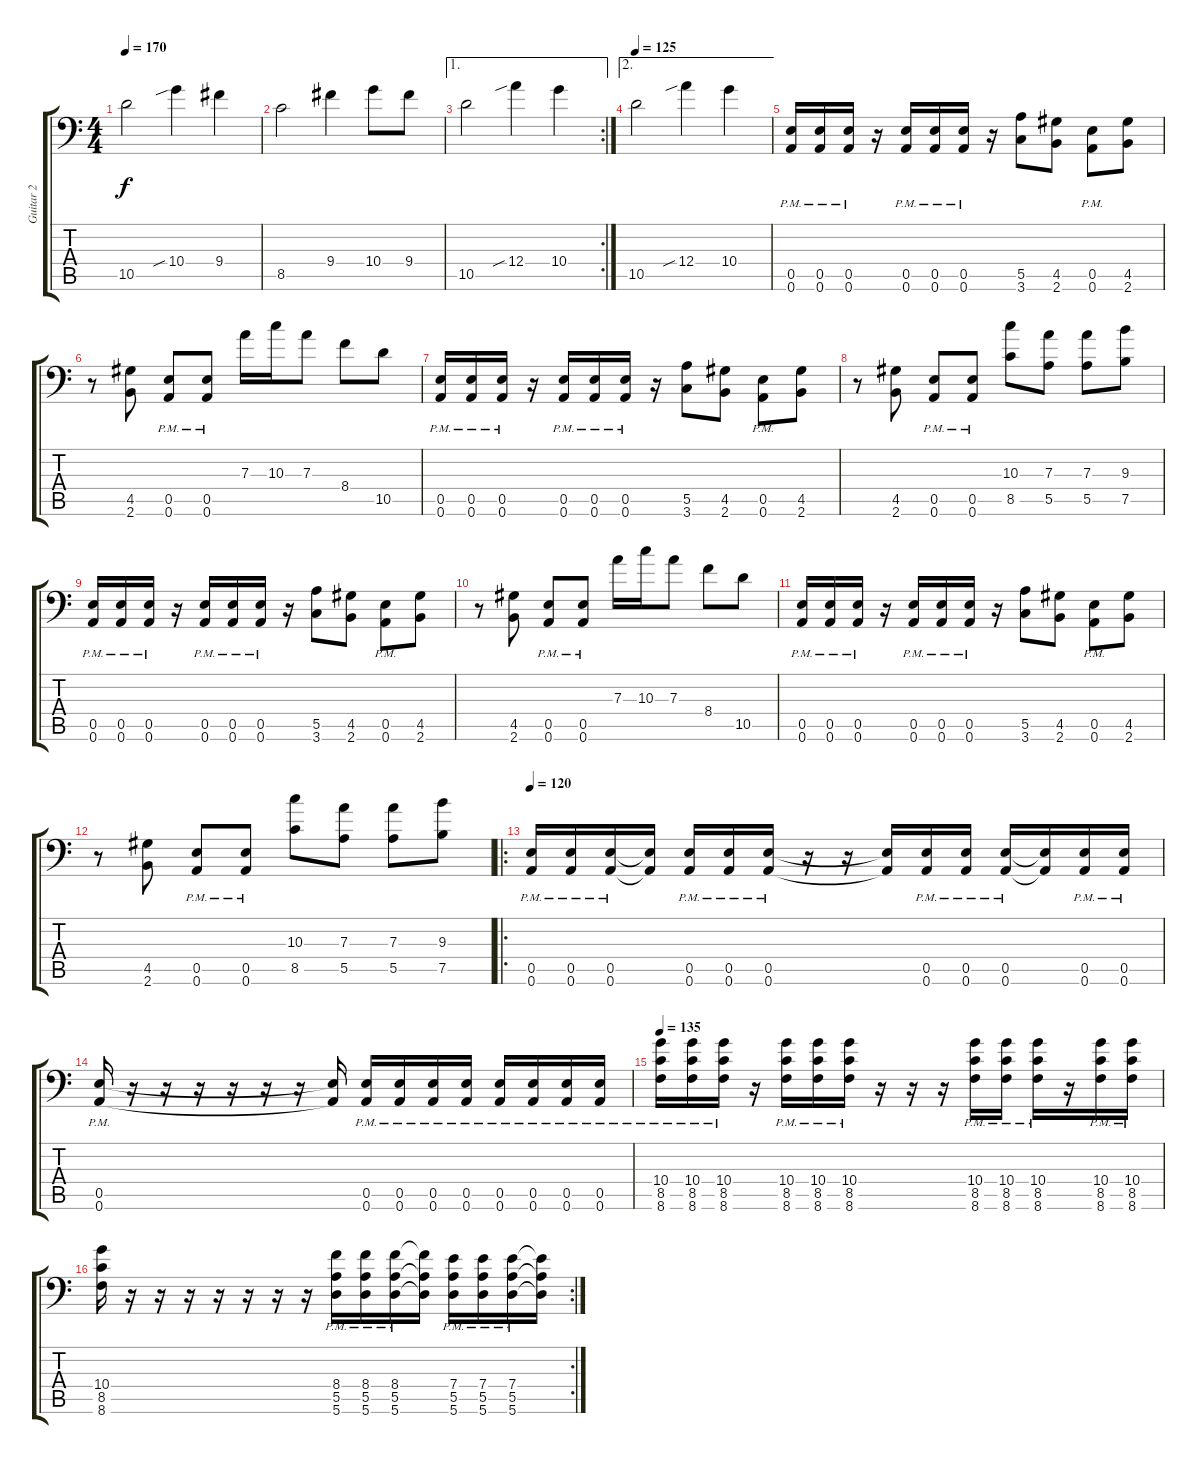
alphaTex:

\track ("Guitar 2" "Guitar 2") {instrument distortionguitar}
\staff {score tabs}
\tuning (B3 Gb3 D3 A2 E2 A1) {hide}
\ts (4 4)
\tempo 170
\clef f4
\ks c
10.5.2{dy f} 10.4{sib}.4 9.4.4 |
8.5.2 9.4.4 10.4.8 9.4.8 |
\ae 1
\rc 2
10.5.2 12.4{sib}.4 10.4.4 |
\ae 2
\tempo 125
10.5.2 12.4{sib}.4 10.4.4 |
(0.5{pm} 0.6{pm}).16 (0.5{pm} 0.6{pm}).16 (0.5{pm} 0.6{pm}).16 r.16 (0.5{pm} 0.6{pm}).16 (0.5{pm} 0.6{pm}).16 (0.5{pm} 0.6{pm}).16 r.16 (5.5 3.6).8 (4.5 2.6).8 (0.5{pm} 0.6{pm}).8 (4.5 2.6).8 |
r.8 (4.5 2.6).8 (0.5{pm} 0.6{pm}).8 (0.5{pm} 0.6{pm}).8 7.3.16 10.3.16 7.3.8 8.4.8 10.5.8 |
(0.5{pm} 0.6{pm}).16 (0.5{pm} 0.6{pm}).16 (0.5{pm} 0.6{pm}).16 r.16 (0.5{pm} 0.6{pm}).16 (0.5{pm} 0.6{pm}).16 (0.5{pm} 0.6{pm}).16 r.16 (5.5 3.6).8 (4.5 2.6).8 (0.5{pm} 0.6{pm}).8 (4.5 2.6).8 |
r.8 (4.5 2.6).8 (0.5{pm} 0.6{pm}).8 (0.5{pm} 0.6{pm}).8 (10.3 8.5).8 (7.3 5.5).8 (7.3 5.5).8 (9.3 7.5).8 |
(0.5{pm} 0.6{pm}).16 (0.5{pm} 0.6{pm}).16 (0.5{pm} 0.6{pm}).16 r.16 (0.5{pm} 0.6{pm}).16 (0.5{pm} 0.6{pm}).16 (0.5{pm} 0.6{pm}).16 r.16 (5.5 3.6).8 (4.5 2.6).8 (0.5{pm} 0.6{pm}).8 (4.5 2.6).8 |
r.8 (4.5 2.6).8 (0.5{pm} 0.6{pm}).8 (0.5{pm} 0.6{pm}).8 7.3.16 10.3.16 7.3.8 8.4.8 10.5.8 |
(0.5{pm} 0.6{pm}).16 (0.5{pm} 0.6{pm}).16 (0.5{pm} 0.6{pm}).16 r.16 (0.5{pm} 0.6{pm}).16 (0.5{pm} 0.6{pm}).16 (0.5{pm} 0.6{pm}).16 r.16 (5.5 3.6).8 (4.5 2.6).8 (0.5{pm} 0.6{pm}).8 (4.5 2.6).8 |
r.8 (4.5 2.6).8 (0.5{pm} 0.6{pm}).8 (0.5{pm} 0.6{pm}).8 (10.3 8.5).8 (7.3 5.5).8 (7.3 5.5).8 (9.3 7.5).8 |
\ro
\tempo 120
(0.5 0.6{pm}).16 (0.5 0.6{pm}).16 (0.5 0.6{pm}).16 (0.5{t} 0.6{t}).16 (0.5 0.6{pm}).16 (0.5 0.6{pm}).16 (0.5 0.6{pm}).16 r.16 r.16 (0.5{t} 0.6{t}).16 (0.5 0.6{pm}).16 (0.5 0.6{pm}).16 (0.5 0.6{pm}).16 (0.5{t} 0.6{t}).16 (0.5 0.6{pm}).16 (0.5 0.6{pm}).16 |
(0.5 0.6{pm}).16 r.16 r.16 r.16 r.16 r.16 r.16 (0.5{t} 0.6{t}).16 (0.5 0.6{pm}).16 (0.5 0.6{pm}).16 (0.5 0.6{pm}).16 (0.5 0.6{pm}).16 (0.5 0.6{pm}).16 (0.5 0.6{pm}).16 (0.5 0.6{pm}).16 (0.5 0.6{pm}).16 |
\tempo 135
(10.4 8.5 8.6{pm}).16 (10.4 8.5 8.6{pm}).16 (10.4 8.5 8.6{pm}).16 r.16 (10.4 8.5 8.6{pm}).16 (10.4 8.5 8.6{pm}).16 (10.4 8.5 8.6{pm}).16 r.16 r.16 r.16 (10.4 8.5 8.6{pm}).16 (10.4 8.5 8.6{pm}).16 (10.4 8.5 8.6{pm}).16 r.16 (10.4 8.5 8.6{pm}).16 (10.4 8.5 8.6{pm}).16 |
\rc 2
(10.4 8.5 8.6).16 r.16 r.16 r.16 r.16 r.16 r.16 r.16 (8.4 5.5 5.6{pm}).16 (8.4 5.5 5.6{pm}).16 (8.4 5.5 5.6{pm}).16 (8.4{t} 5.5{t} 5.6{t}).16 (7.4 5.5 5.6{pm}).16 (7.4 5.5 5.6{pm}).16 (7.4 5.5 5.6{pm}).16 (7.4{t} 5.5{t} 5.6{t}).16
